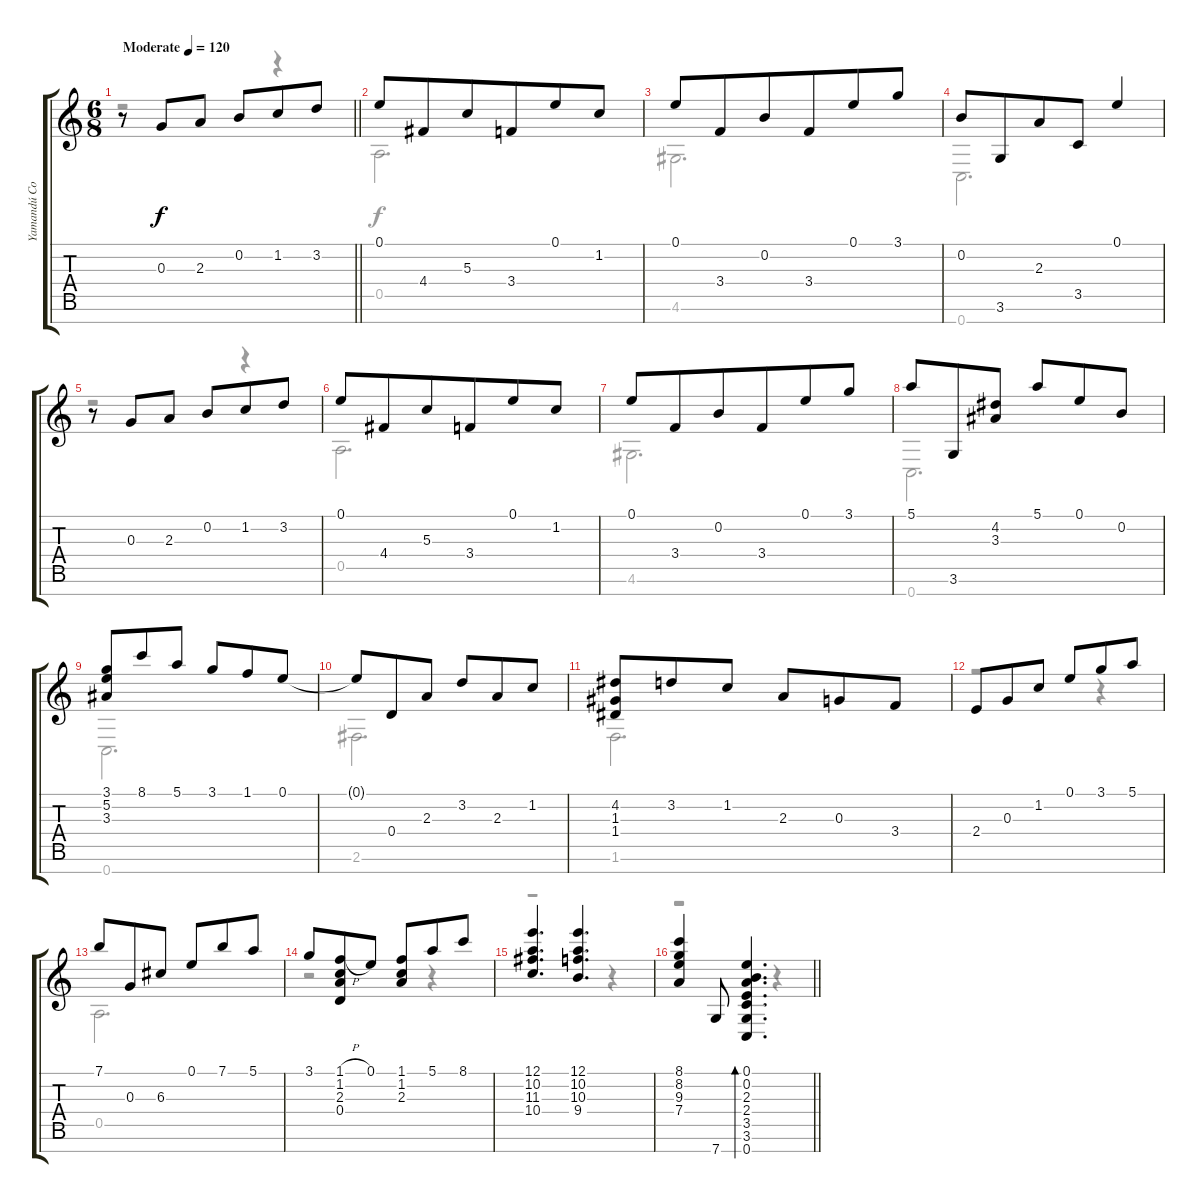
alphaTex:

\track ("Yamandú Costa" "Yamandú Co") {instrument acousticguitarnylon}
\staff {score tabs}
\tuning (E4 B3 G3 D3 A2 E2 C2) {hide}
\voice
\ts (6 8)
\tempo (120 "Moderate")
\clef g2
\barLineRight lightlight
\ks c
r.8{dy f instrument acousticguitarnylon} 0.3.8 2.3.8 0.2.8 1.2.8 3.2.8 |
0.1.8{beam Up beam merge} 4.4.8{beam Up beam merge} 5.3.8{beam Up beam merge} 3.4.8{beam Up beam merge} 0.1.8{beam Up beam merge} 1.2.8{beam Up} |
0.1.8{beam Up beam merge} 3.4.8{beam Up beam merge} 0.2.8{beam Up beam merge} 3.4.8{beam Up beam merge} 0.1.8{beam Up beam merge} 3.1.8{beam Up} |
0.2.8{beam merge} 3.6.8{beam merge} 2.3.8{beam merge} 3.5.8 0.1.4{beam Up} |
r.8 0.3.8{beam merge} 2.3.8{beam Up beam split} 0.2.8{beam Up beam merge} 1.2.8{beam Up beam merge} 3.2.8{beam Up} |
0.1.8{beam Up beam merge} 4.4.8{beam Up beam merge} 5.3.8{beam Up beam merge} 3.4.8{beam Up beam merge} 0.1.8{beam Up beam merge} 1.2.8{beam Up} |
0.1.8{beam Up beam merge} 3.4.8{beam Up beam merge} 0.2.8{beam Up beam merge} 3.4.8{beam Up beam merge} 0.1.8{beam Up beam merge} 3.1.8{beam Up} |
5.1.8 3.6.8 (4.2 3.3).8 5.1.8{beam Up} 0.1.8{beam Up} 0.2.8{beam Up} |
(3.1 5.2 3.3).8{beam Up} 8.1.8{beam Up} 5.1.8{beam Up} 3.1.8{beam Up} 1.1.8{beam Up} 0.1.8{beam Up} |
0.1{t}.8 0.4.8 2.3.8 3.2.8{beam Up} 2.3.8{beam Up} 1.2.8{beam Up} |
(4.2 1.3 1.4).8 3.2.8 1.2.8 2.3.8 0.3.8 3.4.8 |
2.4.8 0.3.8 1.2.8 0.1.8 3.1.8 5.1.8 |
7.1.8{beam Up} 0.3.8{beam Up} 6.3.8{beam Up} 0.1.8{beam Up} 7.1.8{beam Up} 5.1.8{beam Up} |
3.1.8 (1.1{h} 1.2 2.3 0.4).8 0.1.8 (1.1 1.2 2.3).8 5.1.8 8.1.8 |
(12.1 10.2 11.3 10.4).4{d} (12.1 10.2 10.3 9.4).4{d} |
\barLineRight lightlight
(8.1 8.2 9.3 7.4).4 7.7.8 (0.1 0.2 2.3 2.4 3.5 3.6 0.7).4{d bd 30}
\voice
\clef g2
\ottava regular
\simile none
\barLineRight lightlight
\ks c
r.2{dy f} r.4 |
0.5.2{d} |
4.6.2{d} |
0.7.2{d} |
r.2 r.4 |
0.5.2{d} |
4.6.2{d} |
0.7.2{d} |
0.7.2{d} |
2.6.2{d} |
1.6.2{d} |
r.2 r.4 |
0.5.2{d} |
r.2 r.4 |
r.2 r.4 |
\barLineRight lightlight
r.2 r.4
